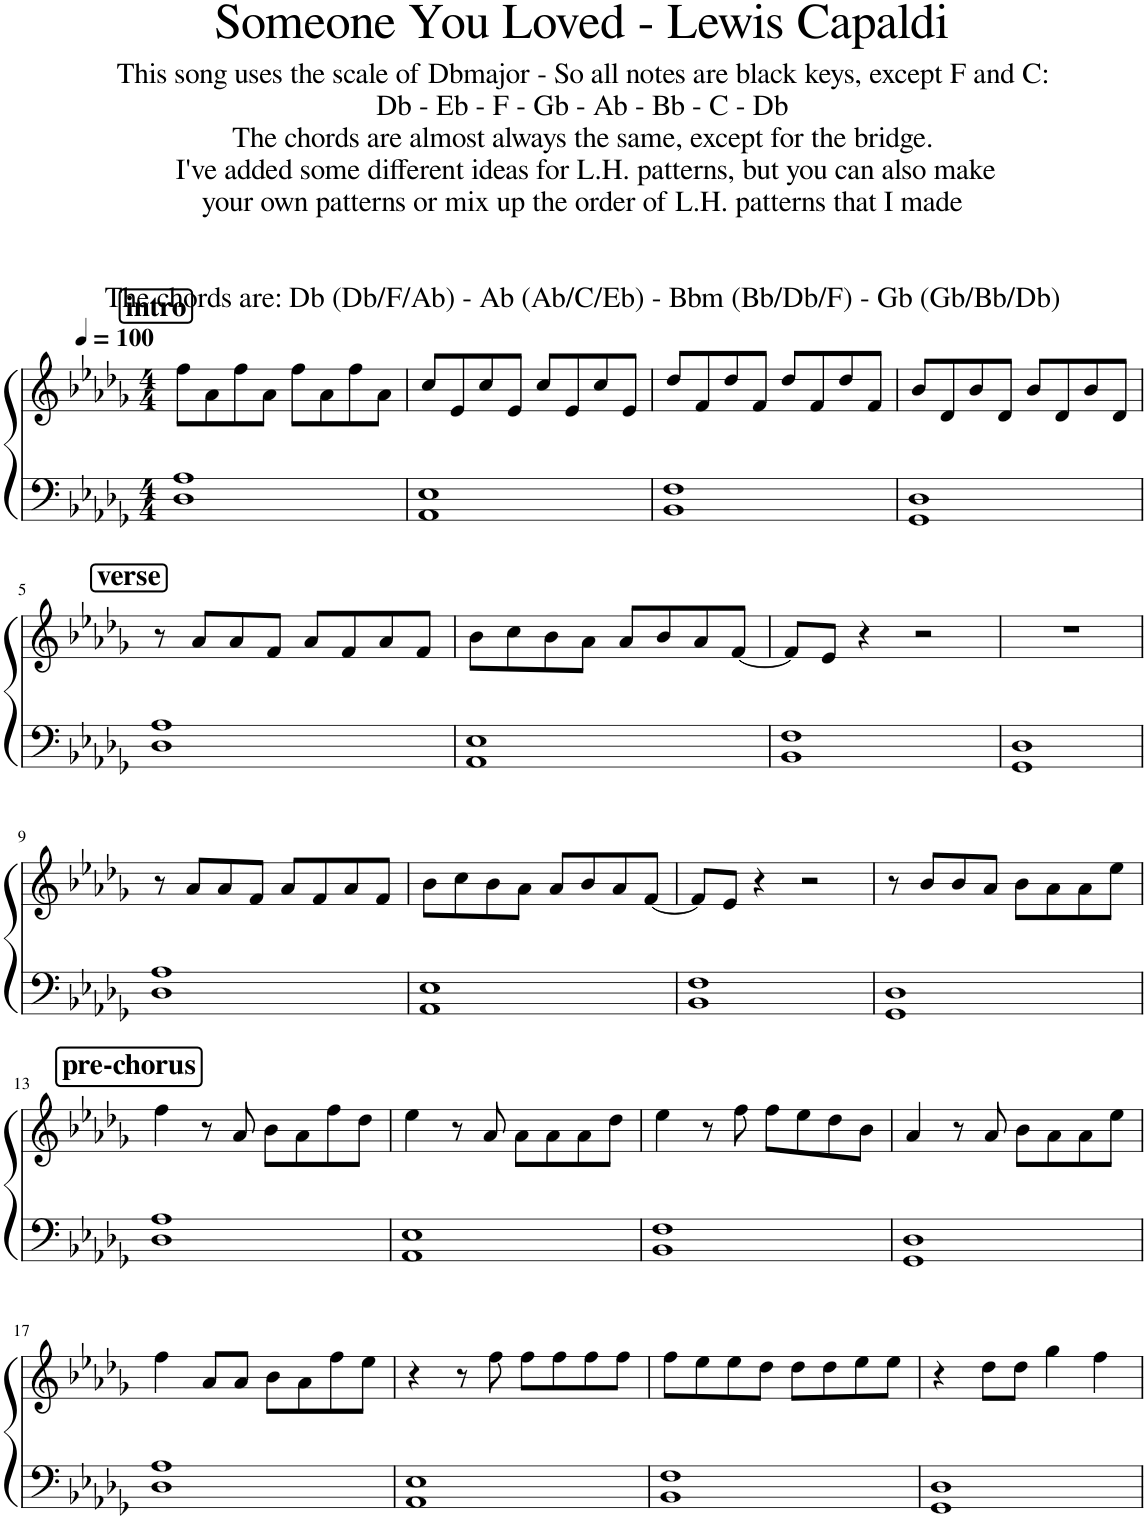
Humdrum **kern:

**kern	**kern
*part1	*part1
*staff2	*staff1
*I"Piano	*
*I'Pno	*
*clefF4	*clefG2
*k[b-e-a-d-g-]	*k[b-e-a-d-g-]
*M4/4	*M4/4
=1	=1
1D- 1A-	8ff\L
.	8a-\
.	8ff\
.	8a-\J
.	8ff\L
.	8a-\
.	8ff\
.	8a-\J
=2	=2
1AA- 1E-	8cc/L
.	8e-/
.	8cc/
.	8e-/J
.	8cc/L
.	8e-/
.	8cc/
.	8e-/J
=3	=3
1BB- 1F	8dd-/L
.	8f/
.	8dd-/
.	8f/J
.	8dd-/L
.	8f/
.	8dd-/
.	8f/J
=4	=4
1GG- 1D-	8b-/L
.	8d-/
.	8b-/
.	8d-/J
.	8b-/L
.	8d-/
.	8b-/
.	8d-/J
!!LO:LB:g=z
=5	=5
1D- 1A-	8r
.	8a-/L
.	8a-/
.	8f/J
.	8a-/L
.	8f/
.	8a-/
.	8f/J
=6	=6
1AA- 1E-	8b-\L
.	8cc\
.	8b-\
.	8a-\J
.	8a-/L
.	8b-/
.	8a-/
.	[8f/J
=7	=7
1BB- 1F	8f/L]
.	8e-/J
.	4r
.	2r
=8	=8
1GG- 1D-	1r
!!LO:LB:g=z
=9	=9
1D- 1A-	8r
.	8a-/L
.	8a-/
.	8f/J
.	8a-/L
.	8f/
.	8a-/
.	8f/J
=10	=10
1AA- 1E-	8b-\L
.	8cc\
.	8b-\
.	8a-\J
.	8a-/L
.	8b-/
.	8a-/
.	[8f/J
=11	=11
1BB- 1F	8f/L]
.	8e-/J
.	4r
.	2r
=12	=12
1GG- 1D-	8r
.	8b-/L
.	8b-/
.	8a-/J
.	8b-\L
.	8a-\
.	8a-\
.	8ee-\J
!!LO:LB:g=z
=13	=13
1D- 1A-	4ff\
.	8r
.	8a-/
.	8b-\L
.	8a-\
.	8ff\
.	8dd-\J
=14	=14
1AA- 1E-	4ee-\
.	8r
.	8a-/
.	8a-\L
.	8a-\
.	8a-\
.	8dd-\J
=15	=15
1BB- 1F	4ee-\
.	8r
.	8ff\
.	8ff\L
.	8ee-\
.	8dd-\
.	8b-\J
=16	=16
1GG- 1D-	4a-/
.	8r
.	8a-/
.	8b-\L
.	8a-\
.	8a-\
.	8ee-\J
!!LO:LB:g=z
=17	=17
1D- 1A-	4ff\
.	8a-/L
.	8a-/J
.	8b-\L
.	8a-\
.	8ff\
.	8ee-\J
=18	=18
1AA- 1E-	4r
.	8r
.	8ff\
.	8ff\L
.	8ff\
.	8ff\
.	8ff\J
=19	=19
1BB- 1F	8ff\L
.	8ee-\
.	8ee-\
.	8dd-\J
.	8dd-\L
.	8dd-\
.	8ee-\
.	8ee-\J
=20	=20
1GG- 1D-	4r
.	8dd-\L
.	8dd-\J
.	4gg-\
.	4ff\
=	=
*-	*-
